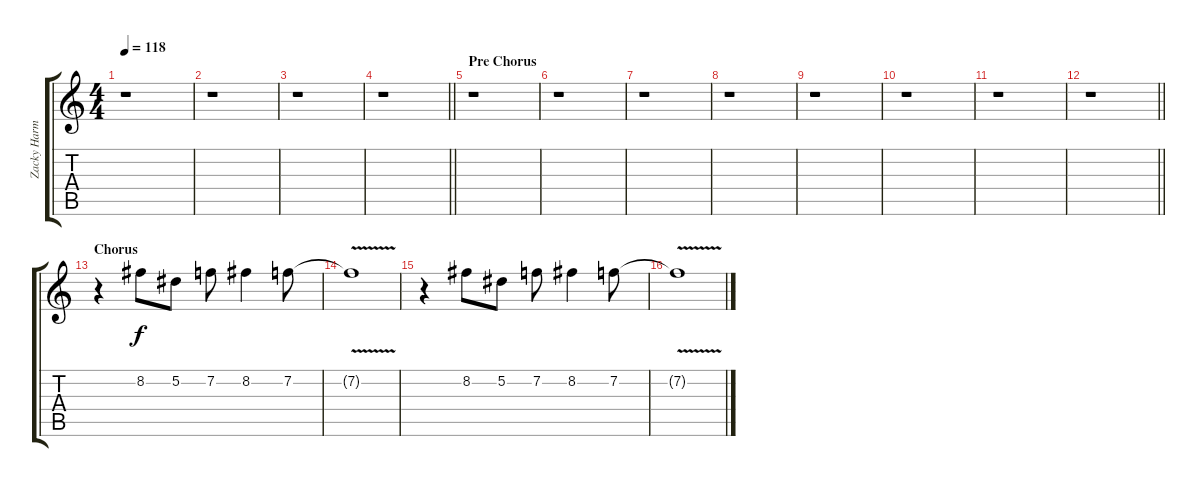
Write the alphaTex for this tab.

\track ("Zacky Harmony" "Zacky Harm") {instrument distortionguitar}
\staff {score tabs}
\tuning (Eb4 Bb3 Gb3 Db3 Ab2 Db2) {hide}
\ts (4 4)
\tempo 118
\clef g2
\ks c
r.1{dy f} |
r.1 |
r.1 |
\barLineRight lightlight
r.1 |
\section ("" "Pre Chorus")
r.1 |
r.1 |
r.1 |
r.1 |
r.1 |
r.1 |
r.1 |
\barLineRight lightlight
r.1 |
\section ("" "Chorus")
r.4 8.2.8 5.2.8 7.2.8 8.2.4 7.2.8 |
7.2{v t}.1 |
r.4 8.2.8 5.2.8 7.2.8 8.2.4 7.2.8 |
7.2{v t}.1
